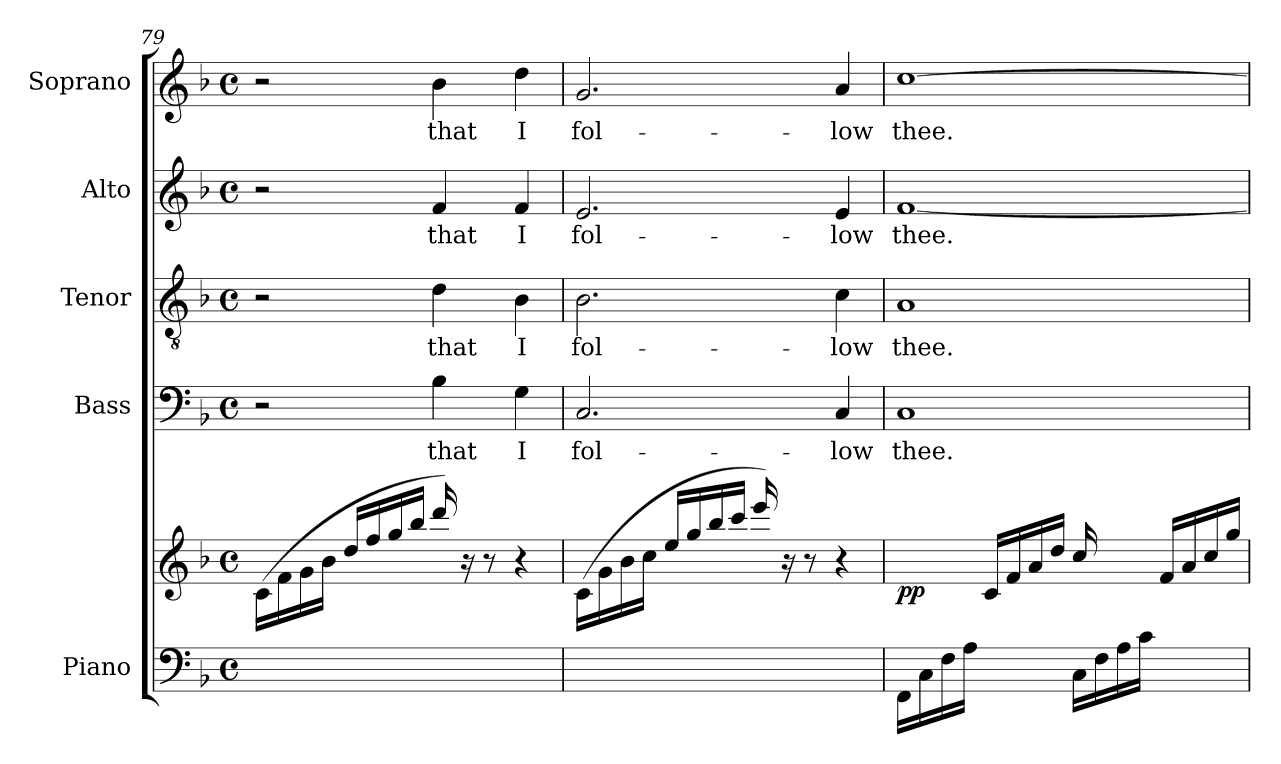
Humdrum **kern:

**kern	**kern	**dynam	**kern	**text	**kern	**text	**kern	**text	**kern	**text
*part5	*part5	*part5	*part4	*part4	*part3	*part3	*part2	*part2	*part1	*part1
*staff6	*staff5	*staff5/6	*staff4	*staff4	*staff3	*staff3	*staff2	*staff2	*staff1	*staff1
*I"Piano	*	*	*I"Bass	*	*I"Tenor	*	*I"Alto	*	*I"Soprano	*
*I'Pno	*	*	*	*	*	*	*	*	*	*
*clefF4	*clefG2	*	*clefF4	*	*clefGv2	*	*clefG2	*	*clefG2	*
*k[b-]	*k[b-]	*	*k[b-]	*	*k[b-]	*	*k[b-]	*	*k[b-]	*
*M4/4	*M4/4	*	*M4/4	*	*M4/4	*	*M4/4	*	*M4/4	*
*met(c)	*met(c)	*	*met(c)	*	*met(c)	*	*met(c)	*	*met(c)	*
=79	=79	=79	=79	=79	=79	=79	=79	=79	=79	=79
1ryy	(<16c\LL	.	2r	.	2r	.	2r	.	2r	.
.	16f\	.	.	.	.	.	.	.	.	.
.	16g\	.	.	.	.	.	.	.	.	.
.	16b-\JJ	.	.	.	.	.	.	.	.	.
.	16dd/LL	.	.	.	.	.	.	.	.	.
.	16ff/	.	.	.	.	.	.	.	.	.
.	16gg/	.	.	.	.	.	.	.	.	.
.	16bb-/JJ	.	.	.	.	.	.	.	.	.
!	!	!	!	!LO:LY:b	!	!LO:LY:b	!	!LO:LY:b	!	!LO:LY:b
.	16ddd/)	.	4B-\	that	4d\	that	4f/	that	4b-\	that
.	16r	.	.	.	.	.	.	.	.	.
.	8r	.	.	.	.	.	.	.	.	.
!	!	!	!	!LO:LY:b	!	!LO:LY:b	!	!LO:LY:b	!	!LO:LY:b
.	4r	.	4G\	I	4B-\	I	4f/	I	4dd\	I
!!LO:LB:g=z
=80	=80	=80	=80	=80	=80	=80	=80	=80	=80	=80
!	!	!	!	!LO:LY:b	!	!LO:LY:b	!	!LO:LY:b	!	!LO:LY:b
1ryy	(<16c\LL	.	2.C/	fol-	2.B-\	fol-	2.e/	fol-	2.g/	fol-
.	16g\	.	.	.	.	.	.	.	.	.
.	16b-\	.	.	.	.	.	.	.	.	.
.	16cc\JJ	.	.	.	.	.	.	.	.	.
.	16ee/LL	.	.	.	.	.	.	.	.	.
.	16gg/	.	.	.	.	.	.	.	.	.
.	16bb-/	.	.	.	.	.	.	.	.	.
.	16ccc/JJ	.	.	.	.	.	.	.	.	.
.	16eee/)	.	.	.	.	.	.	.	.	.
.	16r	.	.	.	.	.	.	.	.	.
.	8r	.	.	.	.	.	.	.	.	.
!	!	!	!	!LO:LY:b	!	!LO:LY:b	!	!LO:LY:b	!	!LO:LY:b
.	4r	.	4C/	-low	4c\	-low	4e/	-low	4a/	-low
=81	=81	=81	=81	=81	=81	=81	=81	=81	=81	=81
*^	*^	*	*	*	*	*	*	*	*	*
*	*^	*	*	*	*	*	*	*	*	*	*	*
!	!	!	!	!	!LO:DY:b	!	!LO:LY:b	!	!LO:LY:b	!	!LO:LY:b	!	!LO:LY:b
(<16FF\LL	2ryy	1ryy	4ryy	2.ryy	pp	1C	thee.	1A	thee.	[1f	thee.	[1cc	thee.
16C\	.	.	.	.	.	.	.	.	.	.	.	.	.
16F\	.	.	.	.	.	.	.	.	.	.	.	.	.
16A\JJ	.	.	.	.	.	.	.	.	.	.	.	.	.
2.ryy	.	.	16c/LL	.	.	.	.	.	.	.	.	.	.
.	.	.	16f/	.	.	.	.	.	.	.	.	.	.
.	.	.	16a/	.	.	.	.	.	.	.	.	.	.
.	.	.	16dd/JJ	.	.	.	.	.	.	.	.	.	.
.	(<16C\LL	.	16cc/)	.	.	.	.	.	.	.	.	.	.
.	16F\	.	16ryy	.	.	.	.	.	.	.	.	.	.
.	16A\	.	8ryy	.	.	.	.	.	.	.	.	.	.
.	16c\JJ	.	.	.	.	.	.	.	.	.	.	.	.
.	4ryy	.	4ryy	16f/LL	.	.	.	.	.	.	.	.	.
.	.	.	.	16a/	.	.	.	.	.	.	.	.	.
.	.	.	.	16cc/	.	.	.	.	.	.	.	.	.
.	.	.	.	16gg/JJ)	.	.	.	.	.	.	.	.	.
*v	*v	*v	*	*	*	*	*	*	*	*	*	*	*
*	*v	*v	*	*	*	*	*	*	*	*	*
=	=	=	=	=	=	=	=	=	=	=
*-	*-	*-	*-	*-	*-	*-	*-	*-	*-	*-
